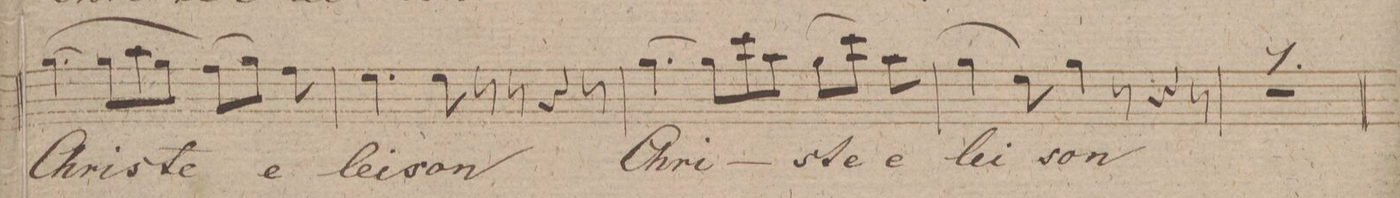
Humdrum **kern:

**kern	**dynam	**text
*I"Baſso.	*	*
*clefF4	*	*
*k[f#]	*	*
*M9/8	*	*
([4.B\	.	Chri-
8B\L]	.	.
8c\	.	.
8B\J)	.	.
(8A\L	.	-ste
8B\J)	.	.
8A\	.	e-
=42	=42	=42
4.G\	.	-lei-
8G\	.	-son
8r	.	.
8r	.	.
4r	.	.
8r	.	.
=43	=43	=43
[4.B\	.	Chri-
8B\L]	.	.
8e\	.	.
8c\J	.	.
(8B\L	.	-ste
8e\J)	.	.
8c\	.	e-
=44	=44	=44
(4B\	.	-lei-
8G\)	.	.
4B\	.	-son
8r	.	.
4r	.	.
8r	.	.
=45	=45	=45
8%9r	.	.
=46	=46	=46
*-	*-	*-
